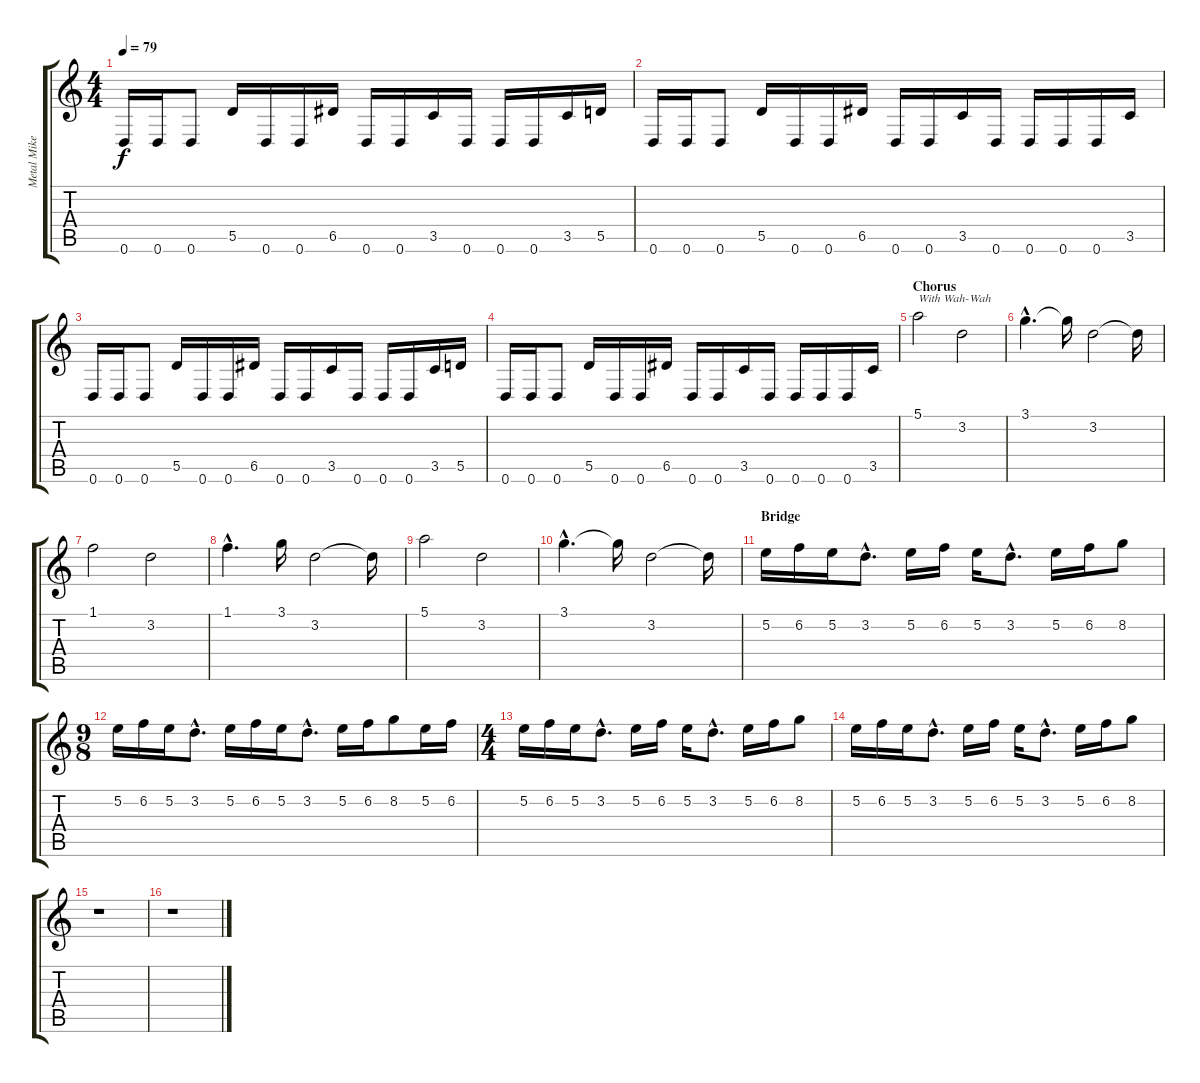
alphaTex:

\track ("Metal Mike" "Metal Mike") {instrument distortionguitar}
\staff {score tabs}
\tuning (E4 B3 G3 D3 A2 D2) {hide}
\ts (4 4)
\tempo 79
\clef g2
\ks c
0.6.16{dy f volume 11} 0.6.16 0.6.8 5.5.16 0.6.16 0.6.16 6.5.16 0.6.16 0.6.16 3.5.16 0.6.16 0.6.16 0.6.16 3.5.16 5.5.16 |
0.6.16 0.6.16 0.6.8 5.5.16 0.6.16 0.6.16 6.5.16 0.6.16 0.6.16 3.5.16 0.6.16 0.6.16 0.6.16 0.6.16 3.5.16 |
0.6.16 0.6.16 0.6.8 5.5.16 0.6.16 0.6.16 6.5.16 0.6.16 0.6.16 3.5.16 0.6.16 0.6.16 0.6.16 3.5.16 5.5.16 |
0.6.16 0.6.16 0.6.8 5.5.16 0.6.16 0.6.16 6.5.16 0.6.16 0.6.16 3.5.16 0.6.16 0.6.16 0.6.16 0.6.16 3.5.16 |
\section ("" "Chorus")
5.1.2{txt "With Wah-Wah" volume 13 balance 8} 3.2.2 |
3.1{hac}.4{d} 3.1{t}.16 3.2.2 3.2{t}.16 |
1.1.2 3.2.2 |
1.1{hac}.4{d} 3.1.16 3.2.2 3.2{t}.16 |
5.1.2 3.2.2 |
3.1{hac}.4{d} 3.1{t}.16 3.2.2 3.2{t}.16 |
\section ("" "Bridge")
5.2.16{volume 14} 6.2.16 5.2.16 3.2{hac}.8{d} 5.2.16 6.2.16 5.2.16 3.2{hac}.8{d} 5.2.16 6.2.16 8.2.8 |
\ts (9 8)
5.2.16 6.2.16 5.2.16 3.2{hac}.8{d} 5.2.16 6.2.16 5.2.16 3.2{hac}.8{d} 5.2.16 6.2.16 8.2.8 5.2.16 6.2.16 |
\ts (4 4)
5.2.16 6.2.16 5.2.16 3.2{hac}.8{d} 5.2.16 6.2.16 5.2.16 3.2{hac}.8{d} 5.2.16 6.2.16 8.2.8 |
5.2.16 6.2.16 5.2.16 3.2{hac}.8{d} 5.2.16 6.2.16 5.2.16 3.2{hac}.8{d} 5.2.16 6.2.16 8.2.8 |
r.1 |
r.1
